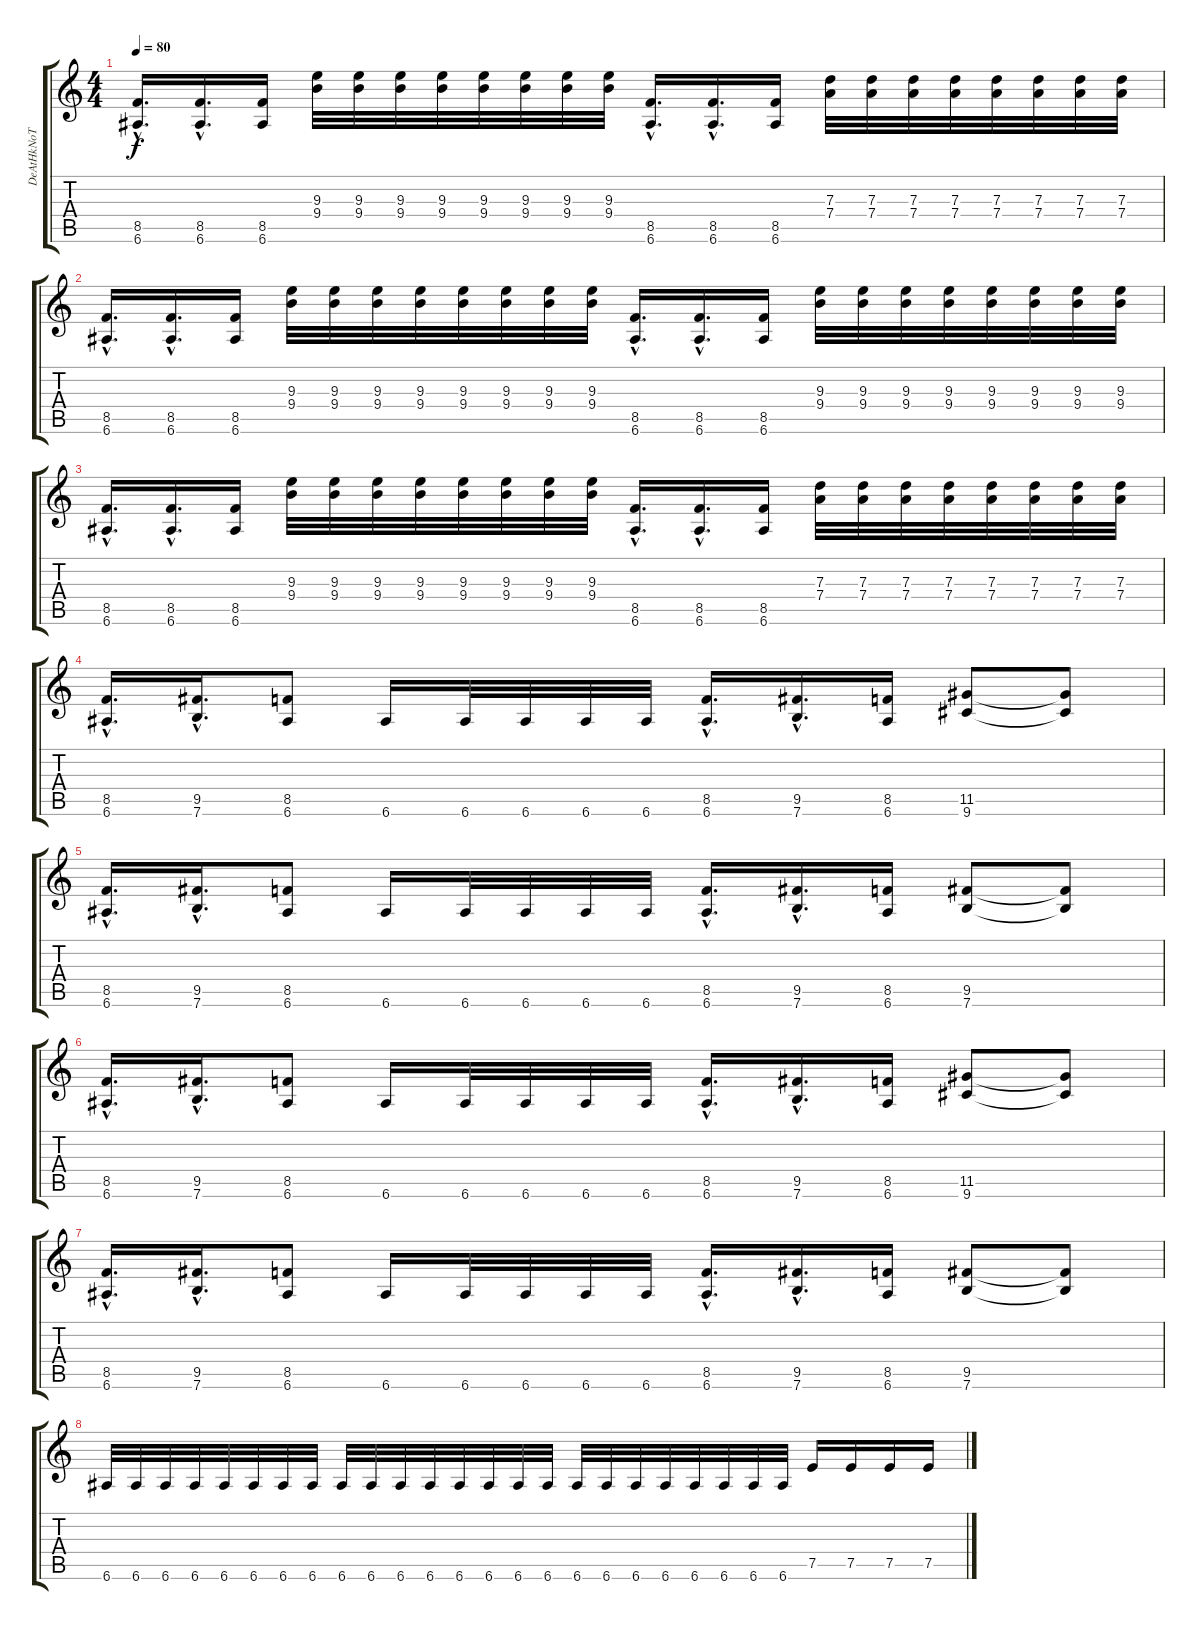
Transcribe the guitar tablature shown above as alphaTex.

\track ("DeAtHkNoT" "DeAtHkNoT") {instrument distortionguitar}
\staff {score tabs}
\tuning (E4 B3 G3 D3 A2 E2) {hide}
\ts (4 4)
\tempo 80
\clef g2
\ks c
(8.5{hac} 6.6{hac}).16{d dy f} (8.5{hac} 6.6{hac}).16{d} (8.5 6.6).16 (9.3 9.4).32 (9.3 9.4).32 (9.3 9.4).32 (9.3 9.4).32 (9.3 9.4).32 (9.3 9.4).32 (9.3 9.4).32 (9.3 9.4).32 (8.5{hac} 6.6{hac}).16{d} (8.5{hac} 6.6{hac}).16{d} (8.5 6.6).16 (7.3 7.4).32 (7.3 7.4).32 (7.3 7.4).32 (7.3 7.4).32 (7.3 7.4).32 (7.3 7.4).32 (7.3 7.4).32 (7.3 7.4).32 |
(8.5{hac} 6.6{hac}).16{d} (8.5{hac} 6.6{hac}).16{d} (8.5 6.6).16 (9.3 9.4).32 (9.3 9.4).32 (9.3 9.4).32 (9.3 9.4).32 (9.3 9.4).32 (9.3 9.4).32 (9.3 9.4).32 (9.3 9.4).32 (8.5{hac} 6.6{hac}).16{d} (8.5{hac} 6.6{hac}).16{d} (8.5 6.6).16 (9.3 9.4).32 (9.3 9.4).32 (9.3 9.4).32 (9.3 9.4).32 (9.3 9.4).32 (9.3 9.4).32 (9.3 9.4).32 (9.3 9.4).32 |
(8.5{hac} 6.6{hac}).16{d} (8.5{hac} 6.6{hac}).16{d} (8.5 6.6).16 (9.3 9.4).32 (9.3 9.4).32 (9.3 9.4).32 (9.3 9.4).32 (9.3 9.4).32 (9.3 9.4).32 (9.3 9.4).32 (9.3 9.4).32 (8.5{hac} 6.6{hac}).16{d} (8.5{hac} 6.6{hac}).16{d} (8.5 6.6).16 (7.3 7.4).32 (7.3 7.4).32 (7.3 7.4).32 (7.3 7.4).32 (7.3 7.4).32 (7.3 7.4).32 (7.3 7.4).32 (7.3 7.4).32 |
(8.5{hac} 6.6{hac}).16{d} (9.5{hac} 7.6{hac}).16{d} (8.5 6.6).8 6.6.16 6.6.32 6.6.32 6.6.32 6.6.32 (8.5{hac} 6.6{hac}).16{d} (9.5{hac} 7.6{hac}).16{d} (8.5 6.6).16 (11.5 9.6).8 (11.5{t} 9.6{t}).8 |
(8.5{hac} 6.6{hac}).16{d} (9.5{hac} 7.6{hac}).16{d} (8.5 6.6).8 6.6.16 6.6.32 6.6.32 6.6.32 6.6.32 (8.5{hac} 6.6{hac}).16{d} (9.5{hac} 7.6{hac}).16{d} (8.5 6.6).16 (9.5 7.6).8 (9.5{t} 7.6{t}).8 |
(8.5{hac} 6.6{hac}).16{d} (9.5{hac} 7.6{hac}).16{d} (8.5 6.6).8 6.6.16 6.6.32 6.6.32 6.6.32 6.6.32 (8.5{hac} 6.6{hac}).16{d} (9.5{hac} 7.6{hac}).16{d} (8.5 6.6).16 (11.5 9.6).8 (11.5{t} 9.6{t}).8 |
(8.5{hac} 6.6{hac}).16{d} (9.5{hac} 7.6{hac}).16{d} (8.5 6.6).8 6.6.16 6.6.32 6.6.32 6.6.32 6.6.32 (8.5{hac} 6.6{hac}).16{d} (9.5{hac} 7.6{hac}).16{d} (8.5 6.6).16 (9.5 7.6).8 (9.5{t} 7.6{t}).8 |
6.6.32 6.6.32 6.6.32 6.6.32 6.6.32 6.6.32 6.6.32 6.6.32 6.6.32 6.6.32 6.6.32 6.6.32 6.6.32 6.6.32 6.6.32 6.6.32 6.6.32 6.6.32 6.6.32 6.6.32 6.6.32 6.6.32 6.6.32 6.6.32 7.5.16 7.5.16 7.5.16 7.5.16
